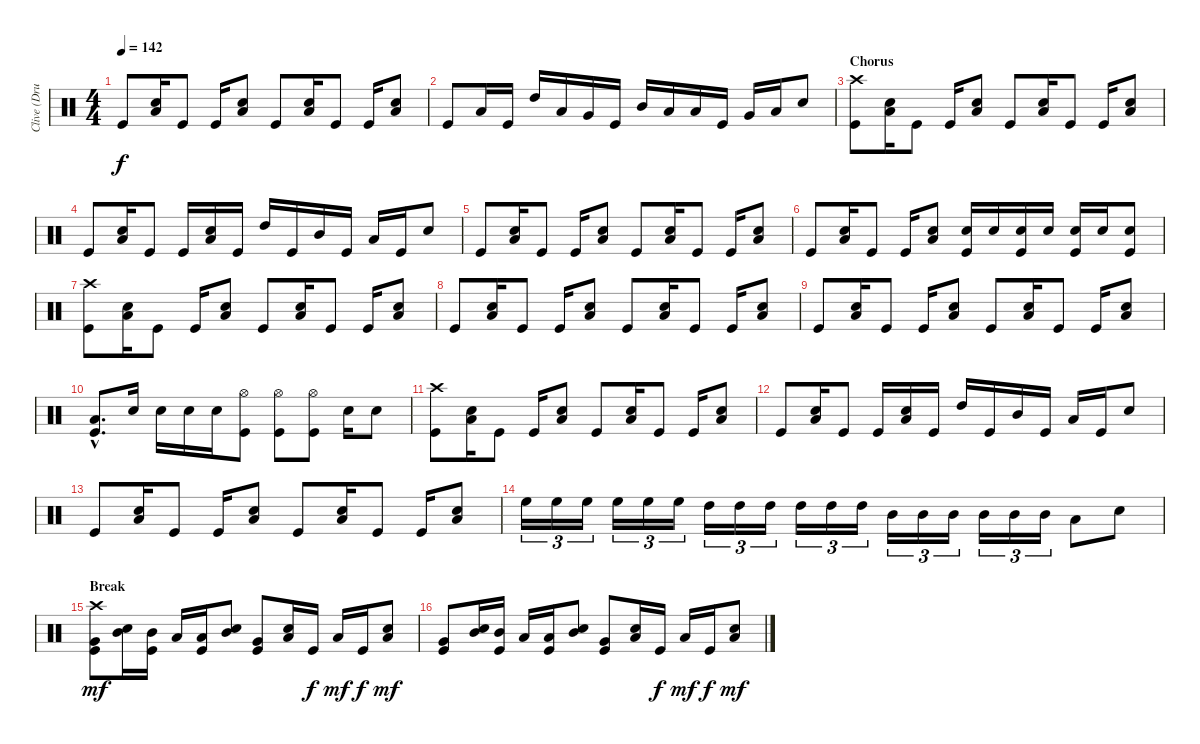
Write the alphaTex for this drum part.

\track ("Clive (Drums)" "Clive (Dru") {instrument percussion}
\staff {score}
\articulation defaults
\ts (4 4)
\tempo 142
\clef neutral
\ks c "Kick (hit)".8{dy f}
("Snare (hit) 2" "Low Floor Tom (hit)").16 "Kick (hit)".8 "Kick (hit)".16 ("Snare (hit) 2" "Low Floor Tom (hit)").8 "Kick (hit)".8 ("Snare (hit) 2" "Low Floor Tom (hit)").16 "Kick (hit)".8 "Kick (hit)".16 ("Snare (hit) 2" "Low Floor Tom (hit)").8 |
"Kick (hit)".8 "Low Floor Tom (hit)".16 "Kick (hit)".16 "High Tom (hit)".16 "Low Tom (hit)".16 "Very Low Tom (hit)".16 "Kick (hit)".16 "Mid Tom (hit)".16 "Low Tom (hit)".16 "Low Floor Tom (hit)".16 "Kick (hit)".16 "Very Low Tom (hit)".16 "Low Tom (hit)".16 "Snare (hit) 2".8 |
\section ("" "Chorus")
("Crash high (hit)" "Kick (hit)").8 ("Snare (hit) 2" "Low Floor Tom (hit)").16 "Kick (hit)".8 "Kick (hit)".16 ("Snare (hit) 2" "Low Floor Tom (hit)").8 "Kick (hit)".8 ("Snare (hit) 2" "Low Floor Tom (hit)").16 "Kick (hit)".8 "Kick (hit)".16 ("Snare (hit) 2" "Low Floor Tom (hit)").8 |
"Kick (hit)".8 ("Snare (hit) 2" "Low Floor Tom (hit)").16 "Kick (hit)".8 "Kick (hit)".16 ("Snare (hit) 2" "Low Floor Tom (hit)").16 "Kick (hit)".16 "High Tom (hit)".16 "Kick (hit)".16 "Mid Tom (hit)".16 "Kick (hit)".16 "Low Tom (hit)".16 "Kick (hit)".16 "Snare (hit) 2".8 |
"Kick (hit)".8 ("Snare (hit) 2" "Low Floor Tom (hit)").16 "Kick (hit)".8 "Kick (hit)".16 ("Snare (hit) 2" "Low Floor Tom (hit)").8 "Kick (hit)".8 ("Snare (hit) 2" "Low Floor Tom (hit)").16 "Kick (hit)".8 "Kick (hit)".16 ("Snare (hit) 2" "Low Floor Tom (hit)").8 |
"Kick (hit)".8 ("Snare (hit) 2" "Low Floor Tom (hit)").16 "Kick (hit)".8 "Kick (hit)".16 ("Snare (hit) 2" "Low Floor Tom (hit)").8 ("Snare (hit) 2" "Kick (hit)").16 "Snare (hit) 2".16 ("Snare (hit) 2" "Kick (hit)").16 "Snare (hit) 2".16 ("Snare (hit) 2" "Kick (hit)").16 "Snare (hit) 2".16 ("Snare (hit) 2" "Kick (hit)").8 |
("Crash high (hit)" "Kick (hit)").8 ("Snare (hit) 2" "Low Floor Tom (hit)").16 "Kick (hit)".8 "Kick (hit)".16 ("Snare (hit) 2" "Low Floor Tom (hit)").8 "Kick (hit)".8 ("Snare (hit) 2" "Low Floor Tom (hit)").16 "Kick (hit)".8 "Kick (hit)".16 ("Snare (hit) 2" "Low Floor Tom (hit)").8 |
"Kick (hit)".8 ("Snare (hit) 2" "Low Floor Tom (hit)").16 "Kick (hit)".8 "Kick (hit)".16 ("Snare (hit) 2" "Low Floor Tom (hit)").8 "Kick (hit)".8 ("Snare (hit) 2" "Low Floor Tom (hit)").16 "Kick (hit)".8 "Kick (hit)".16 ("Snare (hit) 2" "Low Floor Tom (hit)").8 |
"Kick (hit)".8 ("Snare (hit) 2" "Low Floor Tom (hit)").16 "Kick (hit)".8 "Kick (hit)".16 ("Snare (hit) 2" "Low Floor Tom (hit)").8 "Kick (hit)".8 ("Snare (hit) 2" "Low Floor Tom (hit)").16 "Kick (hit)".8 "Kick (hit)".16 ("Snare (hit) 2" "Low Floor Tom (hit)").8 |
("Low Tom (hit)"{hac} "Kick (hit)"{hac}).8{d} "Snare (hit) 2".16 "Snare (hit) 2".16 "Snare (hit) 2".16 "Snare (hit) 2".16 ("Hi-Hat (open)" "Kick (hit)").8 ("Hi-Hat (open)" "Kick (hit)").8 ("Hi-Hat (open)" "Kick (hit)").8 "Snare (hit) 2".16 "Snare (hit) 2".8 |
("Crash high (hit)" "Kick (hit)").8 ("Snare (hit) 2" "Low Floor Tom (hit)").16 "Kick (hit)".8 "Kick (hit)".16 ("Snare (hit) 2" "Low Floor Tom (hit)").8 "Kick (hit)".8 ("Snare (hit) 2" "Low Floor Tom (hit)").16 "Kick (hit)".8 "Kick (hit)".16 ("Snare (hit) 2" "Low Floor Tom (hit)").8 |
"Kick (hit)".8 ("Snare (hit) 2" "Low Floor Tom (hit)").16 "Kick (hit)".8 "Kick (hit)".16 ("Snare (hit) 2" "Low Floor Tom (hit)").16 "Kick (hit)".16 "High Tom (hit)".16 "Kick (hit)".16 "Mid Tom (hit)".16 "Kick (hit)".16 "Low Tom (hit)".16 "Kick (hit)".16 "Snare (hit) 2".8 |
"Kick (hit)".8 ("Snare (hit) 2" "Low Floor Tom (hit)").16 "Kick (hit)".8 "Kick (hit)".16 ("Snare (hit) 2" "Low Floor Tom (hit)").8 "Kick (hit)".8 ("Snare (hit) 2" "Low Floor Tom (hit)").16 "Kick (hit)".8 "Kick (hit)".16 ("Snare (hit) 2" "Low Floor Tom (hit)").8 |
"High Floor Tom (hit)".16{tu (3 2) balance 0} "High Floor Tom (hit)".16{tu (3 2)} "High Floor Tom (hit)".16{tu (3 2)} "High Floor Tom (hit)".16{tu (3 2)} "High Floor Tom (hit)".16{tu (3 2)} "High Floor Tom (hit)".16{tu (3 2)} "High Tom (hit)".16{tu (3 2) balance 11} "High Tom (hit)".16{tu (3 2)} "High Tom (hit)".16{tu (3 2)} "High Tom (hit)".16{tu (3 2)} "High Tom (hit)".16{tu (3 2)} "High Tom (hit)".16{tu (3 2)} "Mid Tom (hit)".16{tu (3 2) balance 5} "Mid Tom (hit)".16{tu (3 2)} "Mid Tom (hit)".16{tu (3 2)} "Mid Tom (hit)".16{tu (3 2)} "Mid Tom (hit)".16{tu (3 2)} "Mid Tom (hit)".16{tu (3 2)} "Low Tom (hit)".8{balance 8} "Snare (hit) 2".8 |
\section ("" "Break")
("Crash high (hit)" "Very Low Tom (hit)" "Kick (hit)").8{dy mf} ("Mid Tom (hit)" "Snare (hit) 2").16 ("Mid Tom (hit)" "Kick (hit)").16 "Low Tom (hit)".16 ("Low Tom (hit)" "Kick (hit)").16 ("Mid Tom (hit)" "Snare (hit) 2").8 ("Very Low Tom (hit)" "Kick (hit)").8 ("Low Tom (hit)" "Snare (hit) 2").16 "Kick (hit)".16{dy f} "Low Tom (hit)".16{dy mf} "Kick (hit)".16{dy f} ("Low Tom (hit)" "Snare (hit) 2").8{dy mf} |
("Very Low Tom (hit)" "Kick (hit)").8 ("Mid Tom (hit)" "Snare (hit) 2").16 ("Mid Tom (hit)" "Kick (hit)").16 "Low Tom (hit)".16 ("Low Tom (hit)" "Kick (hit)").16 ("Mid Tom (hit)" "Snare (hit) 2").8 ("Very Low Tom (hit)" "Kick (hit)").8 ("Low Tom (hit)" "Snare (hit) 2").16 "Kick (hit)".16{dy f} "Low Tom (hit)".16{dy mf} "Kick (hit)".16{dy f} ("Low Tom (hit)" "Snare (hit) 2").8{dy mf}
